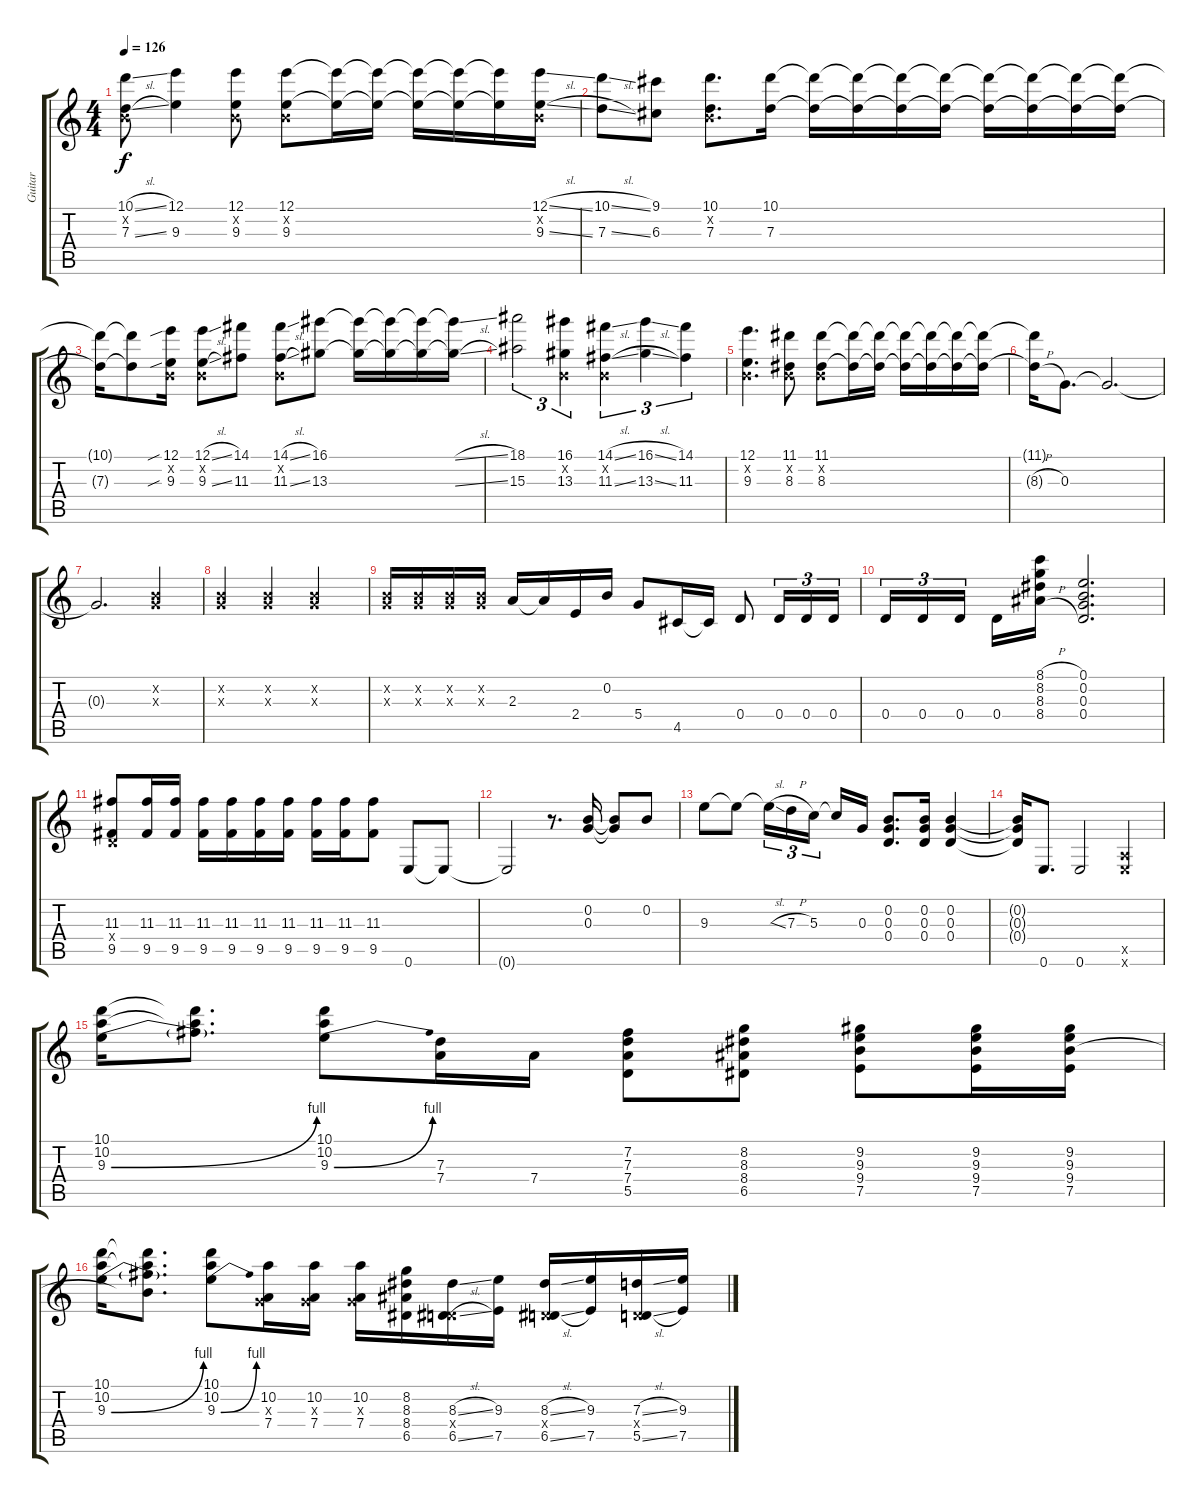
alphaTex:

\track ("Guitar" "Guitar") {instrument distortionguitar}
\staff {score tabs}
\tuning (E4 B3 G3 D3 A2 E2) {hide}
\ts (4 4)
\tempo 126
\clef g2
\ks c
(10.1{sl} 0.2{x} 7.3{sl}).8{dy f} (12.1 9.3).4 (12.1 0.2{x} 9.3).8 (12.1 0.2{x} 9.3).8 (12.1{t} 9.3{t}).16 (12.1{t} 9.3{t}).16 (12.1{t} 9.3{t}).16 (12.1{t} 9.3{t}).16 (12.1{t} 9.3{t}).16 (12.1{sl} 0.2{x} 9.3{sl}).16 |
(10.1{sl} 7.3{sl}).8 (9.1 6.3).8 (10.1 0.2{x} 7.3).8{d} (10.1 7.3).16 (10.1{t} 7.3{t}).16 (10.1{t} 7.3{t}).16 (10.1{t} 7.3{t}).16 (10.1{t} 7.3{t}).16 (10.1{t} 7.3{t}).16 (10.1{t} 7.3{t}).16 (10.1{t} 7.3{t}).16 (10.1{t} 7.3{t}).16 |
(10.1{t} 7.3{t}).16 (10.1{t} 7.3{t}).8 (12.1{sib} 0.2{x} 9.3{sib}).16 (12.1{sl} 0.2{x} 9.3{sl}).8 (14.1 11.3).8 (14.1{sl} 0.2{x} 11.3{sl}).8 (16.1 13.3).8 (16.1{t} 13.3{t}).16 (16.1{t} 13.3{t}).16 (16.1{t} 13.3{t}).16 (16.1{sl t} 13.3{sl t}).16 |
(18.1 15.3).2{tu (3 2)} (16.1 0.2{x} 13.3).4{tu (3 2)} (14.1{sl} 0.2{x} 11.3{sl}).4{tu (3 2)} (16.1{sl} 13.3{sl}).4{tu (3 2)} (14.1 11.3).4{tu (3 2)} |
(12.1 0.2{x} 9.3).4{d} (11.1 0.2{x} 8.3).8 (11.1 0.2{x} 8.3).8 (11.1{t} 8.3{t}).16 (11.1{t} 8.3{t}).16 (11.1{t} 8.3{t}).16 (11.1{t} 8.3{t}).16 (11.1{t} 8.3{t}).16 (11.1{t} 8.3{t}).16 |
(11.1{t} 8.3{h t}).16 0.3.8{d} 0.3{t}.2{d} |
0.3{t}.2{d} (0.2{x} 0.3{x}).4 |
(0.2{x} 0.3{x}).4 (0.2{x} 0.3{x}).4 (0.2{x} 0.3{x}).2 |
(0.2{x} 0.3{x}).16 (0.2{x} 0.3{x}).16 (0.2{x} 0.3{x}).16 (0.2{x} 0.3{x}).16 2.3.16 2.3{t}.16 2.4.16 0.2.16 5.4.8 4.5.16 4.5{t}.16 0.4.8 0.4.16{tu (3 2)} 0.4.16{tu (3 2)} 0.4.16{tu (3 2)} |
0.4.16{tu (3 2)} 0.4.16{tu (3 2)} 0.4.16{tu (3 2) beam splitsecondary} 0.4.16 (8.1{h} 8.2{h} 8.3{h} 8.4{h}).16 (0.1 0.2 0.3 0.4).2{d} |
(11.3 0.4{x} 9.5).8 (11.3 9.5).16 (11.3 9.5).16 (11.3 9.5).16 (11.3 9.5).16 (11.3 9.5).16 (11.3 9.5).16 (11.3 9.5).16 (11.3 9.5).16 (11.3 9.5).8 0.6.8 0.6{t}.8 |
0.6{t}.2 r.8{d} (0.2 0.3).16 (0.2{t} 0.3{t}).8 0.2.8 |
9.3.8 9.3{t}.8 9.3{sl t}.16{tu (3 2)} 7.3{h}.16{tu (3 2)} 5.3.16{tu (3 2) beam splitsecondary} 5.3{t}.16 0.3.16 (0.2 0.3 0.4).8{d} (0.2 0.3 0.4).16 (0.2 0.3 0.4).4 |
(0.2{t} 0.3{t} 0.4{t}).16 0.6.8{d} 0.6.2 (0.5{x} 0.6{x}).4 |
(10.1 10.2 9.3{be (bend 0 0 60 4)}).16 (10.1{t} 10.2{t} 9.3{t}).8{d} (10.1 10.2 9.3{be (bend 0 0 60 4)}).8 (7.3 7.4).16 7.4.16 (7.2 7.3 7.4 5.5).8 (8.2 8.3 8.4 6.5).8 (9.2 9.3 9.4 7.5).8 (9.2 9.3 9.4 7.5).16 (9.2 9.3 9.4 7.5).16 |
(10.1 10.2 9.3{be (bend 0 0 60 4)}).16 (10.1{t} 10.2{t} 9.3{t} 9.4{t}).8{d} (10.1 10.2 9.3{be (bend 0 0 60 4)}).8 (10.2 0.3{x} 7.4).16 (10.2 0.3{x} 7.4).16 (10.2 0.3{x} 7.4).16 (8.2 8.3 8.4 6.5).16 (8.3{sl} 0.4{x} 6.5{sl}).16 (9.3 7.5).16 (8.3{sl} 0.4{x} 6.5{sl}).16 (9.3 7.5).16 (7.3{sl} 0.4{x} 5.5{sl}).16 (9.3 7.5).16
